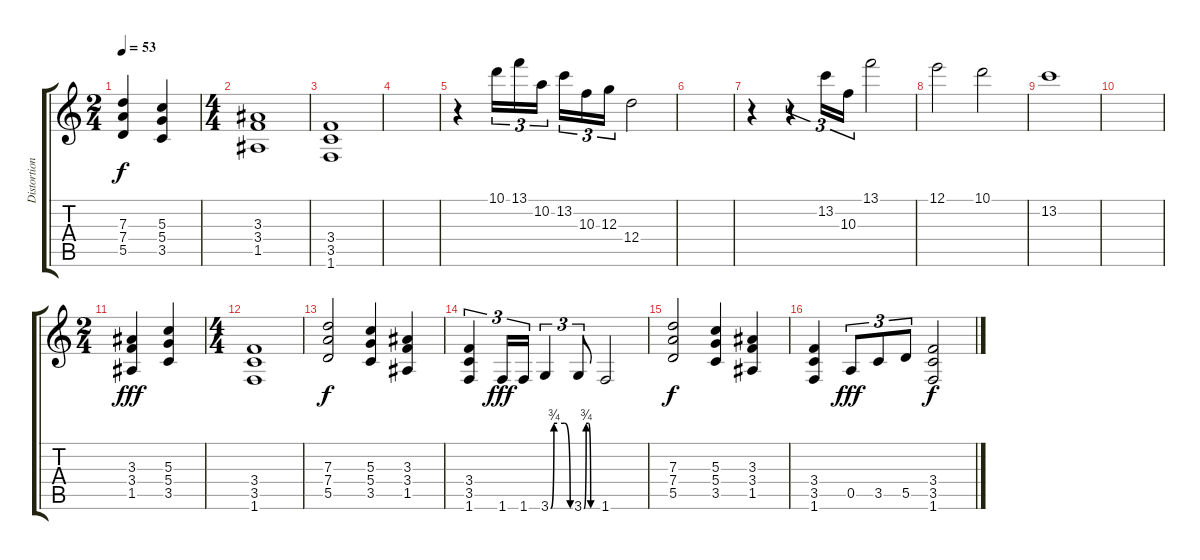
\track ("Distortion Guitar" "Distortion") {instrument distortionguitar}
\staff {score tabs}
\tuning (E4 B3 G3 D3 A2 E2) {hide}
\ts (2 4)
\tempo 53
\clef g2
\ks c
(7.3 7.4 5.5).4{dy f} (5.3 5.4 3.5).4 |
\ts (4 4)
(3.3 3.4 1.5).1 |
(3.4 3.5 1.6).1 |
|
r.4 10.1.16{tu (3 2)} 13.1.16{tu (3 2)} 10.2.16{tu (3 2) beam splitsecondary} 13.2.16{tu (3 2)} 10.3.16{tu (3 2)} 12.3.16{tu (3 2)} 12.4.2 |
|
r.4 r.4{tu (3 2)} 13.2.16{tu (3 2)} 10.3.16{tu (3 2)} 13.1.2 |
12.1.2 10.1.2 |
13.2.1 |
|
\ts (2 4)
(3.3 3.4 1.5).4{dy fff} (5.3 5.4 3.5).4 |
\ts (4 4)
(3.4 3.5 1.6).1 |
(7.3 7.4 5.5).2{dy f} (5.3 5.4 3.5).4 (3.3 3.4 1.5).4 |
(3.4 3.5 1.6).4{tu (3 2)} 1.6.16{tu (3 2) dy fff} 1.6.16{tu (3 2)} 3.6{be (custom 0 0 10 3 20 3 43 3 60 0)}.4{tu (3 2)} 3.6{be (custom 0 0 10 3 20 3 30 0 60 0)}.8{tu (3 2)} 1.6.2 |
(7.3 7.4 5.5).2{dy f} (5.3 5.4 3.5).4 (3.3 3.4 1.5).4 |
(3.4 3.5 1.6).4 0.5.8{tu (3 2) dy fff} 3.5.8{tu (3 2)} 5.5.8{tu (3 2)} (3.4 3.5 1.6).2{dy f}
